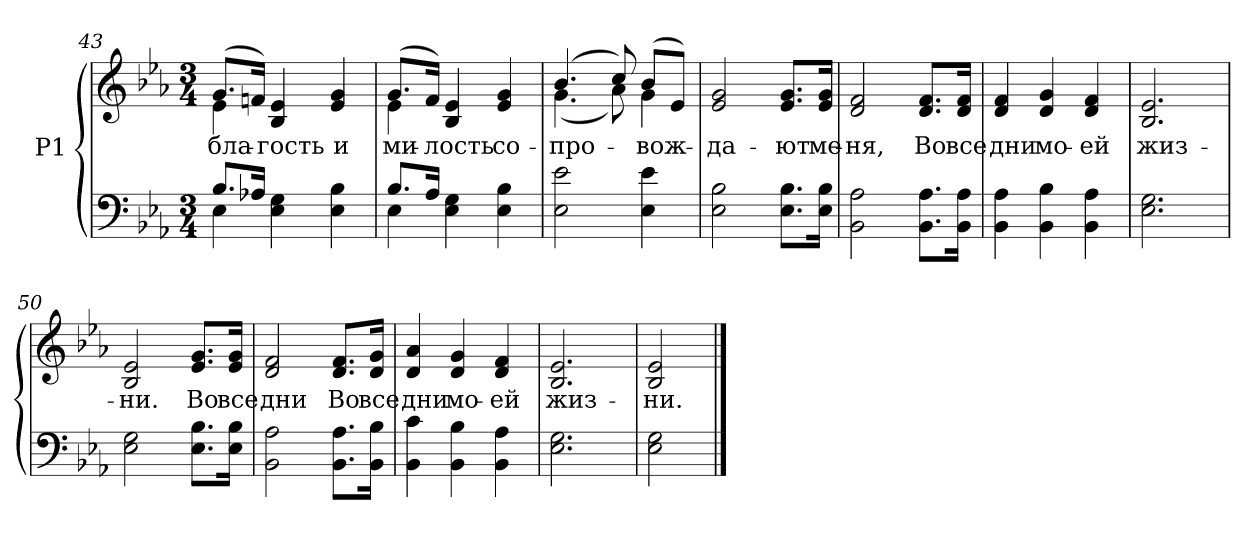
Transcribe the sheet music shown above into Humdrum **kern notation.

**kern	**kern	**text
*part1	*part1	*part1
*staff2	*staff1	*staff1
*I"P1	*	*
*clefF4	*clefG2	*
*k[b-e-a-]	*k[b-e-a-]	*
*E-:	*E-:	*
*M3/4	*M3/4	*
=43	=43	=43
*^	*	*
!	!	!	!LO:LY:b:color=#000000
*	*	*^	*
8.B-i/L	4E-i\	(8.gi/L	4e-i\	бла-
16A-Xi/Jk	.	16fni/Jk)	.	.
!	!	!	!	!LO:LY:b:color=#000000
4E-i\ 4Gi	2ryy	4B-i/ 4e-i	2ryy	-гость
!	!	!	!	!LO:LY:b:color=#000000
4E-i\ 4B-i	.	4e-i/ 4gi	.	и
=44	=44	=44	=44	=44
!	!	!	!	!LO:LY:b:color=#000000
8.B-i/L	4E-i\	(8.gi/L	4e-i\	ми-
16A-i/Jk	.	16fi/Jk)	.	.
!	!	!	!	!LO:LY:b:color=#000000
4E-i\ 4Gi	2ryy	4B-i/ 4e-i	2ryy	-лость
!	!	!	!	!LO:LY:b:color=#000000
4E-i\ 4B-i	.	4e-i/ 4gi	.	со-
*v	*v	*	*	*
=45	=45	=45	=45
!	!	!	!LO:LY:b:color=#000000
2E-i\ 2e-i	(4.b-i/	(4.gi\	-про-
.	8cci/)	8a-i\)	.
!	!	!	!LO:LY:b:color=#000000
4E-i\ 4e-i	(8b-i/L	4gi\	-вож-
.	8e-i/J)	.	.
*	*v	*v	*
=46	=46	=46
!	!	!LO:LY:b:color=#000000
2E-i\ 2B-i	2e-i/ 2gi	-да-
!	!	!LO:LY:b:color=#000000
8.E-i\ 8.B-iL	8.e-i/ 8.giL	-ют
!	!	!LO:LY:b:color=#000000
16E-i\ 16B-iJk	16e-i/ 16giJk	ме-
!!LO:LB:g=z
=47	=47	=47
!	!	!LO:LY:b:color=#000000
2BB-i\ 2A-i	2di/ 2fi	-ня,
!	!	!LO:LY:b:color=#000000
8.BB-i\ 8.A-iL	8.di/ 8.fiL	Во
!	!	!LO:LY:b:color=#000000
16BB-i\ 16A-iJk	16di/ 16fiJk	все
=48	=48	=48
!	!	!LO:LY:b:color=#000000
4BB-i\ 4A-i	4di/ 4fi	дни
!	!	!LO:LY:b:color=#000000
4BB-i\ 4B-i	4di/ 4gi	мо-
!	!	!LO:LY:b:color=#000000
4BB-i\ 4A-i	4di/ 4fi	-ей
=49	=49	=49
!	!	!LO:LY:b:color=#000000
2.E-i\ 2.Gi	2.B-i/ 2.e-i	жиз-
=50	=50	=50
!	!	!LO:LY:b:color=#000000
2E-i\ 2Gi	2B-i/ 2e-i	-ни.
!	!	!LO:LY:b:color=#000000
8.E-i\ 8.B-iL	8.e-i/ 8.giL	Во
!	!	!LO:LY:b:color=#000000
16E-i\ 16B-iJk	16e-i/ 16giJk	все
=51	=51	=51
!	!	!LO:LY:b:color=#000000
2BB-i\ 2A-i	2di/ 2fi	дни
!	!	!LO:LY:b:color=#000000
8.BB-i\ 8.A-iL	8.di/ 8.fiL	Во
!	!	!LO:LY:b:color=#000000
16BB-i\ 16B-iJk	16di/ 16giJk	все
=52	=52	=52
!	!	!LO:LY:b:color=#000000
4BB-i\ 4ci	4di/ 4a-i	дни
!	!	!LO:LY:b:color=#000000
4BB-i\ 4B-i	4di/ 4gi	мо-
!	!	!LO:LY:b:color=#000000
4BB-i\ 4A-i	4di/ 4fi	-ей
=53	=53	=53
!	!	!LO:LY:b:color=#000000
2.E-i\ 2.Gi	2.B-i/ 2.e-i	жиз-
=54	=54	=54
!	!	!LO:LY:b:color=#000000
2E-i\ 2Gi	2B-i/ 2e-i	-ни.
==	==	==
*-	*-	*-
